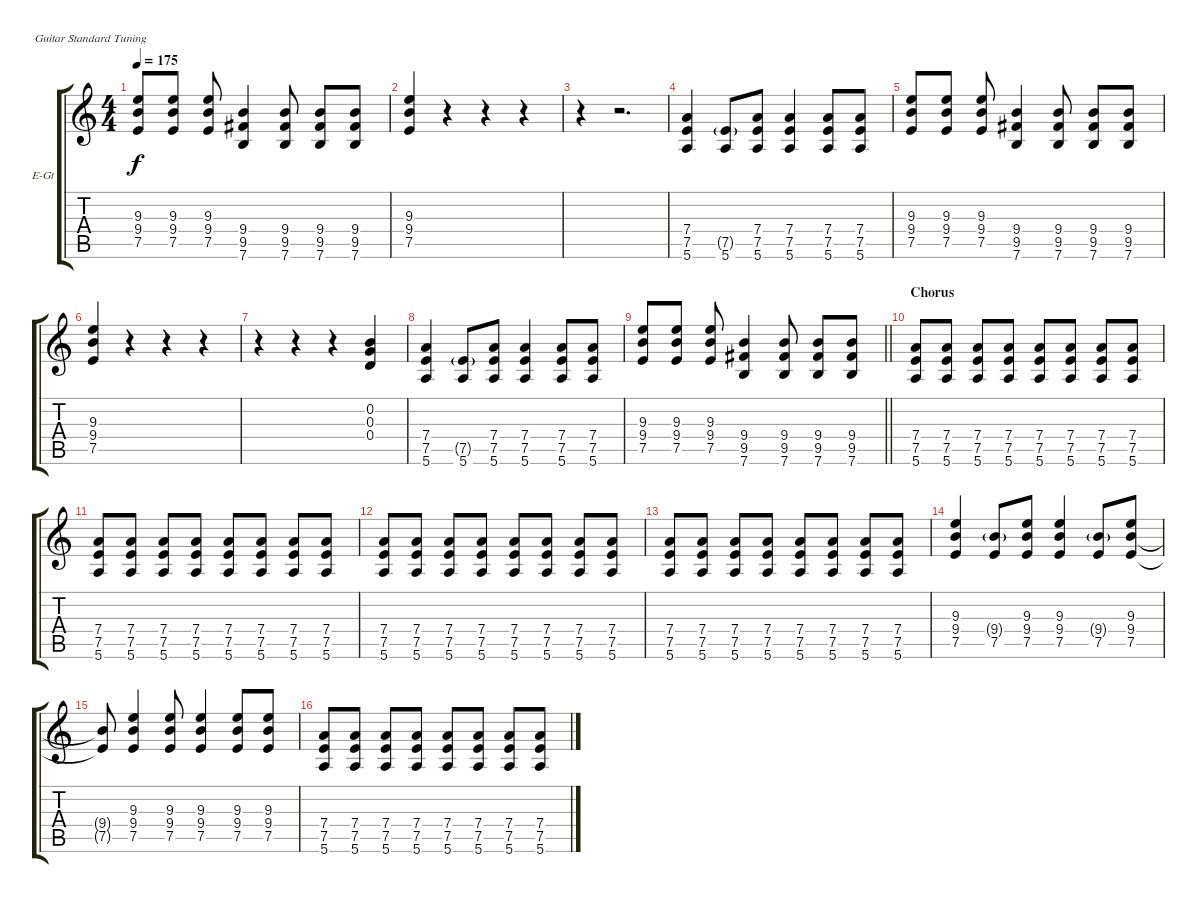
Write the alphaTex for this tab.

\bracketExtendMode groupsimilarinstruments
\firstSystemTrackNameOrientation horizontal
\otherSystemsTrackNameOrientation horizontal
\track ("Guitar" "E-Gt") {instrument distortionguitar}
\staff {score tabs}
\tuning (E4 B3 G3 D3 A2 E2)
\ts (4 4)
\tempo 175
\clef g2
\ks c
(9.3 9.4 7.5).8{dy f} (9.3 9.4 7.5).8 (9.3 9.4 7.5).8 (9.4 9.5 7.6).4 (9.4 9.5 7.6).8 (9.4 9.5 7.6).8 (9.4 9.5 7.6).8 |
(9.3 9.4 7.5).4 r.4 r.4 r.4 |
r.4 r.2{d} |
(7.4 7.5 5.6).4 (7.5{g} 5.6).8 (7.4 7.5 5.6).8 (7.4 7.5 5.6).4 (7.4 7.5 5.6).8 (7.4 7.5 5.6).8 |
(9.3 9.4 7.5).8 (9.3 9.4 7.5).8 (9.3 9.4 7.5).8 (9.4 9.5 7.6).4 (9.4 9.5 7.6).8 (9.4 9.5 7.6).8 (9.4 9.5 7.6).8 |
(9.3 9.4 7.5).4 r.4 r.4 r.4 |
r.4 r.4 r.4 (0.2 0.3 0.4).4 |
(7.4 7.5 5.6).4 (7.5{g} 5.6).8 (7.4 7.5 5.6).8 (7.4 7.5 5.6).4 (7.4 7.5 5.6).8 (7.4 7.5 5.6).8 |
\barLineRight lightlight
(9.3 9.4 7.5).8 (9.3 9.4 7.5).8 (9.3 9.4 7.5).8 (9.4 9.5 7.6).4 (9.4 9.5 7.6).8 (9.4 9.5 7.6).8 (9.4 9.5 7.6).8 |
\section ("" "Chorus")
(7.4 7.5 5.6).8 (7.4 7.5 5.6).8 (7.4 7.5 5.6).8 (7.4 7.5 5.6).8 (7.4 7.5 5.6).8 (7.4 7.5 5.6).8 (7.4 7.5 5.6).8 (7.4 7.5 5.6).8 |
(7.4 7.5 5.6).8 (7.4 7.5 5.6).8 (7.4 7.5 5.6).8 (7.4 7.5 5.6).8 (7.4 7.5 5.6).8 (7.4 7.5 5.6).8 (7.4 7.5 5.6).8 (7.4 7.5 5.6).8 |
(7.4 7.5 5.6).8 (7.4 7.5 5.6).8 (7.4 7.5 5.6).8 (7.4 7.5 5.6).8 (7.4 7.5 5.6).8 (7.4 7.5 5.6).8 (7.4 7.5 5.6).8 (7.4 7.5 5.6).8 |
(7.4 7.5 5.6).8 (7.4 7.5 5.6).8 (7.4 7.5 5.6).8 (7.4 7.5 5.6).8 (7.4 7.5 5.6).8 (7.4 7.5 5.6).8 (7.4 7.5 5.6).8 (7.4 7.5 5.6).8 |
(9.3 9.4 7.5).4 (9.4{g} 7.5).8 (9.3 9.4 7.5).8 (9.3 9.4 7.5).4 (9.4{g} 7.5).8 (9.3 9.4 7.5).8 |
(9.4{t} 7.5{t}).8 (9.3 9.4 7.5).4 (9.3 9.4 7.5).8 (9.3 9.4 7.5).4 (9.3 9.4 7.5).8 (9.3 9.4 7.5).8 |
(7.4 7.5 5.6).8 (7.4 7.5 5.6).8 (7.4 7.5 5.6).8 (7.4 7.5 5.6).8 (7.4 7.5 5.6).8 (7.4 7.5 5.6).8 (7.4 7.5 5.6).8 (7.4 7.5 5.6).8
